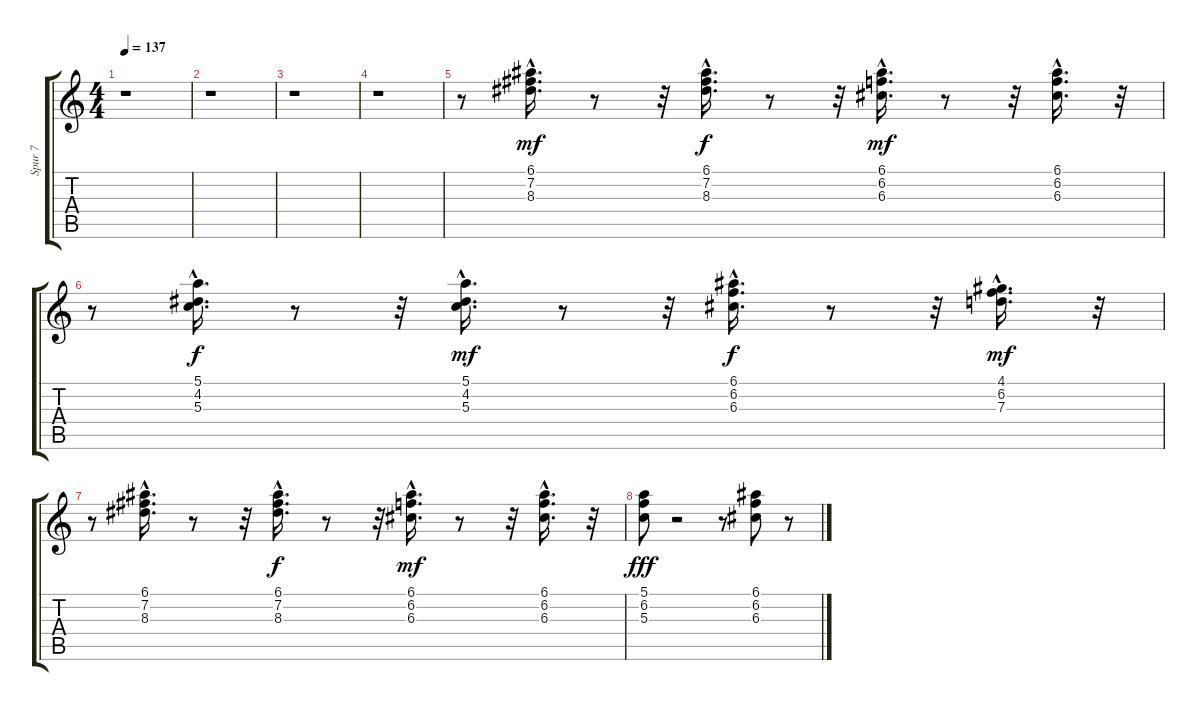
\track ("Spur 7" "Spur 7") {instrument acousticguitarsteel}
\staff {score tabs}
\tuning (E4 B3 G3 D3 A2 E2) {hide}
\ts (4 4)
\tempo 137
\clef g2
\ks c
r.1{dy mf} |
r.1 |
r.1 |
r.1 |
r.8 (6.1{hac} 7.2{hac} 8.3{hac}).16{d} r.8 r.32 (6.1{hac} 7.2{hac} 8.3{hac}).16{d dy f} r.8 r.32 (6.1{hac} 6.2{hac} 6.3{hac}).16{d dy mf} r.8 r.32 (6.1{hac} 6.2{hac} 6.3{hac}).16{d} r.32 |
r.8 (5.1{hac} 4.2{hac} 5.3{hac}).16{d dy f} r.8 r.32 (5.1{hac} 4.2{hac} 5.3{hac}).16{d dy mf} r.8 r.32 (6.1{hac} 6.2{hac} 6.3{hac}).16{d dy f} r.8 r.32 (4.1{hac} 6.2{hac} 7.3{hac}).16{d dy mf} r.32 |
r.8 (6.1{hac} 7.2{hac} 8.3{hac}).16{d} r.8 r.32 (6.1{hac} 7.2{hac} 8.3{hac}).16{d dy f} r.8 r.32 (6.1{hac} 6.2{hac} 6.3{hac}).16{d dy mf} r.8 r.32 (6.1{hac} 6.2{hac} 6.3{hac}).16{d} r.32 |
(5.1 6.2 5.3).8{dy fff} r.2 r.8 (6.1 6.2 6.3).8 r.8
